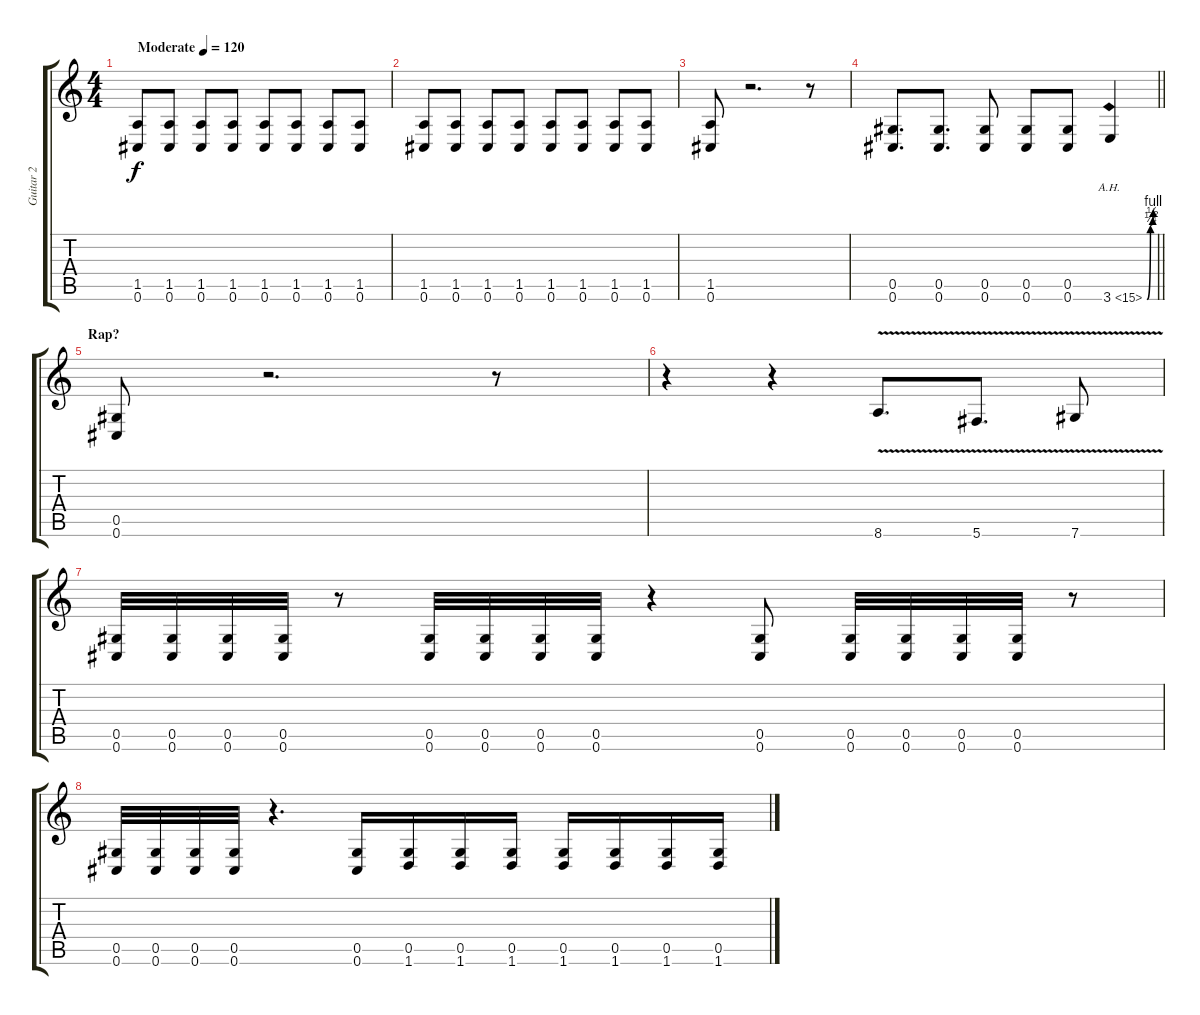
\track ("Guitar 2" "Guitar 2") {instrument distortionguitar}
\staff {score tabs}
\tuning (Eb4 Bb3 Gb3 Db3 Ab2 Db2) {hide}
\ts (4 4)
\tempo (120 "Moderate")
\clef g2
\ks c
(1.5 0.6).8{dy f instrument distortionguitar} (1.5 0.6).8 (1.5 0.6).8 (1.5 0.6).8 (1.5 0.6).8 (1.5 0.6).8 (1.5 0.6).8 (1.5 0.6).8 |
(1.5 0.6).8 (1.5 0.6).8 (1.5 0.6).8 (1.5 0.6).8 (1.5 0.6).8 (1.5 0.6).8 (1.5 0.6).8 (1.5 0.6).8 |
(1.5 0.6).8 r.2{d} r.8 |
\barLineRight lightlight
(0.5 0.6).8{d} (0.5 0.6).8{d} (0.5 0.6).8 (0.5 0.6).8 (0.5 0.6).8 3.6{be (custom 0 0 30 1 50 2 55 4 60 4) ah 12}.4 |
\section ("" "Rap?")
(0.5 0.6).8 r.2{d} r.8 |
r.4 r.4 8.6{v}.8{d} 5.6{v}.8{d} 7.6{v}.8 |
(0.5 0.6).32 (0.5 0.6).32 (0.5 0.6).32 (0.5 0.6).32 r.8 (0.5 0.6).32 (0.5 0.6).32 (0.5 0.6).32 (0.5 0.6).32 r.4 (0.5 0.6).8 (0.5 0.6).32 (0.5 0.6).32 (0.5 0.6).32 (0.5 0.6).32 r.8 |
(0.5 0.6).32 (0.5 0.6).32 (0.5 0.6).32 (0.5 0.6).32 r.4{d} (0.5 0.6).16 (0.5 1.6).16 (0.5 1.6).16 (0.5 1.6).16 (0.5 1.6).16 (0.5 1.6).16 (0.5 1.6).16 (0.5 1.6).16
